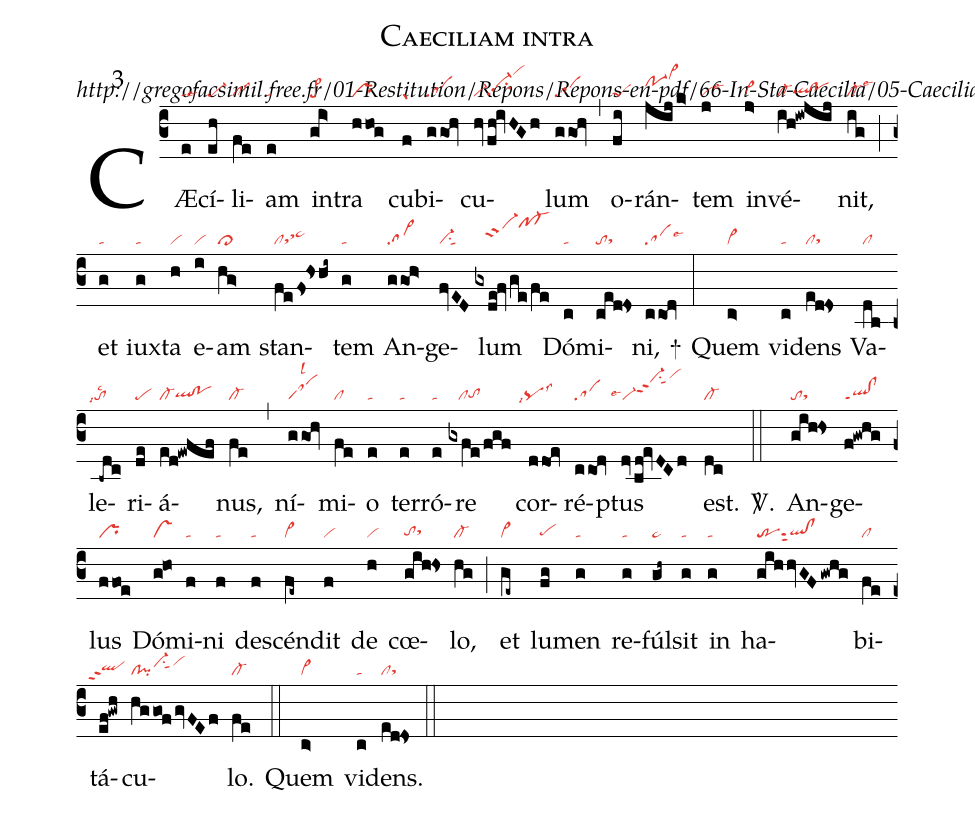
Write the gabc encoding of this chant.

name: Caeciliam intra;
commentary: http://gregofacsimil.free.fr/01-Restitution/Repons/Repons-en-pdf/66-In-Sta-Caecilia/05-Caeciliam-intra.pdf;
mode: 3;
nabc-lines: 1;
%%
(c3)
CÆ(e|talse3)cí(eh|pe-)li(fe|cllss3)am(e|ta) in(gi>|pe>)tra(hhog|pr) cu(f|gr)bi(ggOh|sa)cu(hvfh!ivHGh|vi-vi-hjpp2su2vihp)lum(ggOh|sa) (,)
o(fi|peS)rán(jij/k>|po-1hjvi>hm)tem(j|vilse3) in(j>|vi>)vé(ih!iwjij|cl-qlhg!pohg)nit,(ig|cl-lse3) (;)
et(g|ta) iux(g|ta)ta(h|vi) e(i|vi)am(hg>|cl>) stan(fefs!hshi~|clsthgsthita>hi)tem(g|ta) An(ggOh>|sa>)ge(fvED|vi-su1sut1)lum(gxde!fvge/fe|///vi-hippt2pf-hm) Dó(c|ta)mi(ced!ds|tosthg)ni,(ccOd|salse6) +(:)
Quem(c>|vi>) vi(c|ta)dens(ed!ds|clsthg) Va(db|cl)le(-bdc|```tolsc2lsi7)ri(de|pe)á(ed!ewfef|cl-qlhg!pohg)nus,(fe|cl-) (,)
ní(ggOh|saMlsl2)mi(fe|cl)o(e|ta) ter(e|ta)ró(e|ta)re(gxfe/fgf|///cltohg) cor(ddOe|```pqlss3lsi7)ré(ccOd|sa)ptus(dv/bd!evDCd|```vi-lse4vi-hmppt2su1sut1vihp) est.(dc|cl-) <sp>V/</sp>.(::)
An(gih!hs|tosthg)ge(f!gwhg|ql!clppt1)lus(ffoe|pr) Dó(g!ho|vs)mi(f|ta)ni(f|ta) de(f|ta)scén(fe~|vi>)dit(f|vi) de(h|vi) cœ(gih!hs|tohgsthh)lo,(hg|cl-) (;)
et(ge~|vi>) lu(fg|pehg)men(g|ta) re(g|ta)fúl(gh~|ta>)sit(g|ta) in(g|ta) ha(gihhvGFgwhg|trsut2qlhg!clhg)bi(fe|cl)tá(ef!gwh|```qlhhppt2)cu(hggofgvFEf|cl!pivi-hisu1sut1vihj)lo.(fe|cl-) (::)
Quem(c>|vi>) vi(c|ta)dens.(ed!ds|clsthg) (::)
